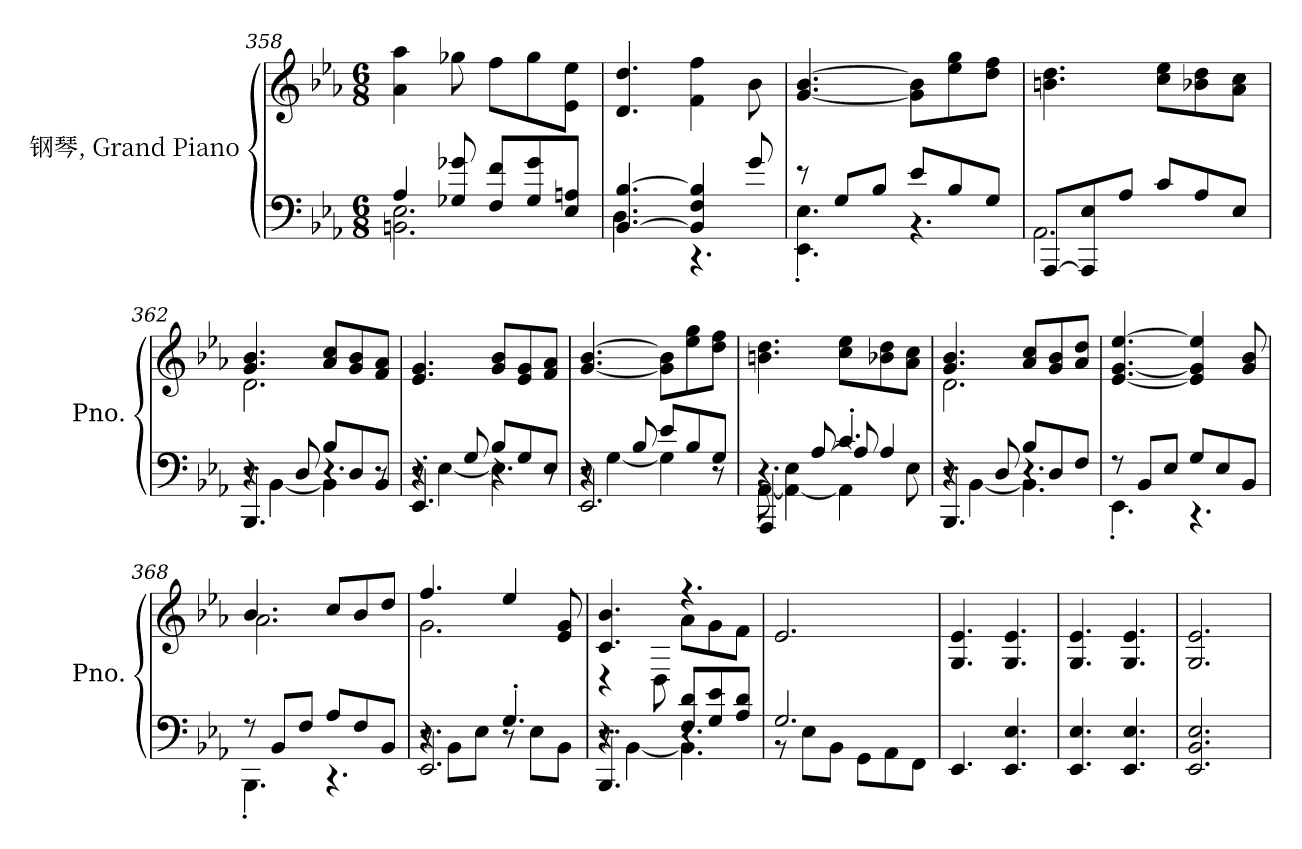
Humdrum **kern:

**kern	**kern
*part1	*part1
*staff2	*staff1
*I"钢琴, Grand Piano	*
*I'Pno.	*
*clefF4	*clefG2
*k[b-e-a-]	*k[b-e-a-]
*M6/8	*M6/8
*MM70	*MM70
=358	=358
*^	*
4A-/	2.BBn\ 2.E-\	4a-\ 4aa-\
*	*	*MM75
8G-X/ 8g-X/	.	8gg-X\
*	*	*MM70
8F/ 8f/L	.	8ff\L
*	*	*MM80
8G-/ 8g-/	.	8gg-\
*	*	*MM60
8E-/ 8An/J	.	8e-\ 8ee-\J
!!LO:LB:g=z
=359	=359	=359
*	*	*MM55
[4.BB-/ [4.B-/	4.D\	4.d/ 4.dd/
4BB-/] 4F/ 4B-/]	4.r	4f\ 4ff\
*	*	*MM60
8g/	.	8b-\
=360	=360	=360
8r	4.EE-\' 4.E-\'	[4.g/ [4.b-/
8G/L	.	.
8B-/J	.	.
8e-/L	4.r	8g\] 8b-\]L
*	*	*MM80
8B-/	.	8ee-\ 8gg\
*	*	*MM75
8G/J	.	8dd\ 8ff\J
=361	=361	=361
*	*	*MM80
[8AAA-/L	2.AA-\	4.bn\ 4.dd\
8AAA-/] 8E-/	.	.
8A-/J	.	.
*	*	*MM80
8c/L	.	8cc\ 8ee-\L
*	*	*MM100
8A-/	.	8b-X\ 8dd\
*	*	*MM85
8E-/J	.	8a-\ 8cc\J
*v	*v	*
=362	=362
*	*MM80
*^	*^
*	*^	*	*
4r	8r	4.BBB-'/	4.g/ 4.b-/	2.d\
.	[4BB-\	.	.	.
8D/	.	.	.	.
*	*	*	*MM85	*
8B-/L	4BB-\]	4.r	8a-/ 8cc/L	.
*	*	*	*MM96	*
8D/	.	.	8g/ 8b-/	.
*	*	*	*MM80	*
8BB-/J	8r	.	8f/ 8a-/J	.
*	*	*	*v	*v
=363	=363	=363	=363
*	*	*	*MM75
4r	8r	4.EE-'/	4.e-/ 4.g/
.	[4E-\	.	.
8G/	.	.	.
*	*	*	*MM75
8B-/L	4E-\]	4.r	8g/ 8b-/L
*	*	*	*MM96
8G/	.	.	8e-/ 8g/
*	*	*	*MM80
8E-/J	8r	.	8f/ 8a-/J
!!LO:LB:g=z
=364	=364	=364	=364
4r	8r	2.EE-/	[4.g/ [4.b-/
.	[4G\	.	.
8B-/	.	.	.
8e-/L	4G\]	.	8g\] 8b-\]L
*	*	*	*MM80
8B-/	.	.	8ee-\ 8gg\
*	*	*	*MM75
8G/J	8r	.	8dd\ 8ff\J
=365	=365	=365	=365
*	*	*	*MM80
4.r	[8AA-\	4AAA-/	4.bn\ 4.dd\
.	4AA-\_ 4E-\	.	.
.	.	[8A-/	.
*	*	*	*MM80
4.c'/	4AA-\]	8A-/]	8cc\ 8ee-\L
*	*	*	*MM100
.	.	4A-/	8b-X\ 8dd\
*	*	*	*MM85
.	8E-\	.	8a-\ 8cc\J
=366	=366	=366	=366
*	*	*	*MM80
*	*	*	*^
4r	8r	4.BBB-'/	4.g/ 4.b-/	2.d\
.	[4BB-\	.	.	.
8D/	.	.	.	.
*	*	*	*MM85	*
8B-/L	4.BB-\]	4.r	8a-/ 8cc/L	.
*	*	*	*MM96	*
8D/	.	.	8g/ 8b-/	.
*	*	*	*MM75	*
8F/J	.	.	8a-/ 8dd/J	.
*	*v	*v	*	*
*	*	*v	*v
=367	=367	=367
8r	4.EE-'\	[4.e-/ [4.g/ [4.ee-/
8BB-/L	.	.
8E-/J	.	.
8G/L	4.r	4e-/] 4g/] 4ee-/]
8E-/	.	.
*	*	*MM75
8BB-/J	.	8g/ 8b-/
=368	=368	=368
*	*	*MM80
*	*	*^
8r	4.BBB-'\	4.b-/	2.a-\
8BB-/L	.	.	.
8F/J	.	.	.
*	*	*MM75	*
8A-/L	4.r	8cc/L	.
*	*	*MM90	*
8F/	.	8b-/	.
*	*	*MM80	*
8BB-/J	.	8dd/J	.
!!LO:LB:g=z	!!
=369	=369	=369	=369
*	*^	*	*
4.r	8r	2.EE-/	4.ff/	2.g\
.	8BB-\L	.	.	.
.	8E-\J	.	.	.
*	*	*	*MM85	*
4.G'/	8r	.	4ee-/	.
.	8E-\L	.	.	.
*	*	*	*MM60	*
.	8BB-\J	.	8e-/ 8g/	.
=370	=370	=370	=370	=370
4.r	8r	4.BBB-'/	4.c/ 4.b-/	4r
.	[4BB-\	.	.	.
.	.	.	.	8D\
*	*	*	*MM70	*
8F/ 8d/L	4.BB-\]	4.r	4.r	8a-\L
*	*	*	*MM65	*
8G/ 8e-/	.	.	.	8g\
*	*	*	*MM60	*
8A-/ 8d/J	.	.	.	8f\J
*	*v	*v	*	*
*	*	*v	*v
=371	=371	=371
2.G/	8r	2.e-/
.	8E-\L	.
.	8BB-\J	.
.	8GG\L	.
.	8AA-\	.
.	8FF\J	.
*v	*v	*
=372	=372
*	*MM70
4.EE-/	4.G/ 4.e-/
4.EE-/ 4.E-/	4.G/ 4.e-/
=373	=373
*	*MM65
4.EE-/ 4.E-/	4.G/ 4.e-/
*	*MM50
4.EE-/ 4.E-/	4.G/ 4.e-/
=374	=374
*	*MM30
2.EE-/ 2.BB-/ 2.E-/	2.G/ 2.e-/
=	=
*-	*-
